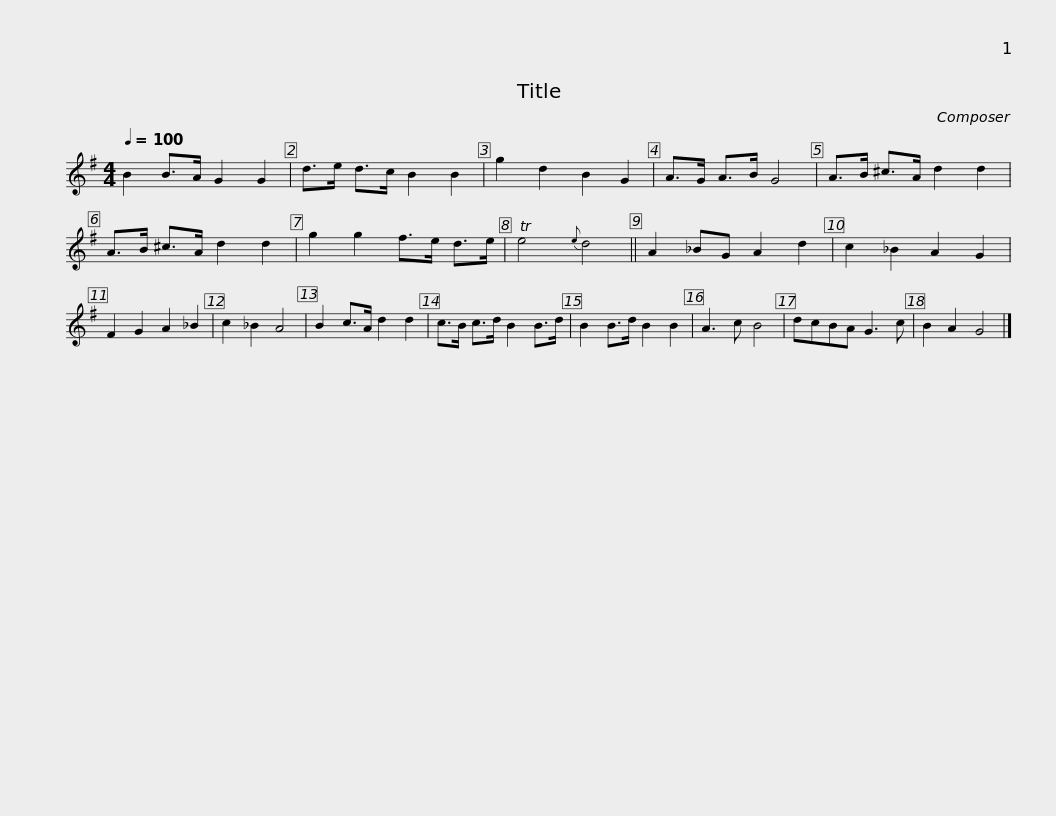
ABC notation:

X:1
L:1/8
Q:1/4=100
M:4/4
I:linebreak $
K:G
V:1 treble
V:1
 B2 B>A G2 G2 | d>e d>c B2 B2 | g2 d2 B2 G2 | A>G A>B G4 |$ A>B ^c>A d2 d2 | %5
 A>B ^c>A d2 d2 | g2 g2 f>e d>e | Te4{e} d4 ||$ A2 _BG A2 d2 | c2 _B2 A2 G2 | %10
 F2 G2 A2 _B2 | c2 _B2 A4 |$ B2 c>A d2 d2 | c>B c>d B2 B>d | B2 B>d B2 B2 | %15
 A3 c B4 | dcBA G3 c | B2 A2 G4 |] %18
